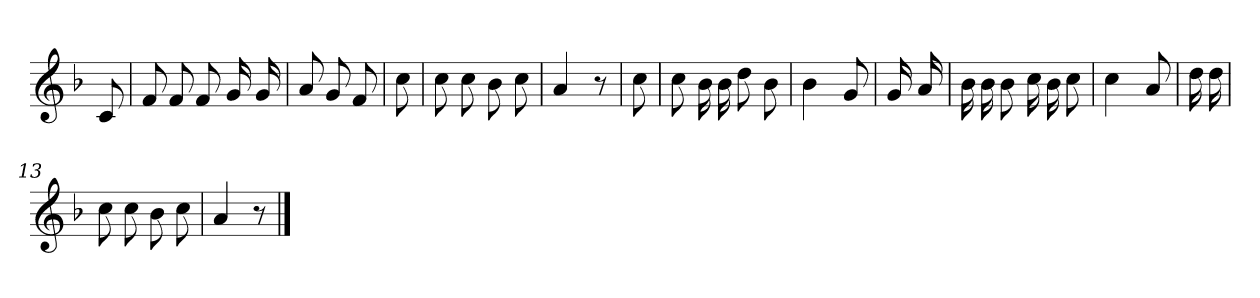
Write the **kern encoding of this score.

**kern
*part1
*staff1
*clefG2
*k[b-]
*F:
=
8c
=1
8f
8f
8f
16g
16g
=2
8a
8g
8f
=3
8cc
=4
8cc
8cc
8b-
8cc
=5
4a
8r
=6
8cc
=7
8cc
16b-
16b-
8dd
8b-
=8
4b-
8g
=9
16g
16a
=10
16b-
16b-
8b-
16cc
16b-
8cc
=11
4cc
8a
=12
16dd
16dd
=13
8cc
8cc
8b-
8cc
=14
4a
8r
==
*-
